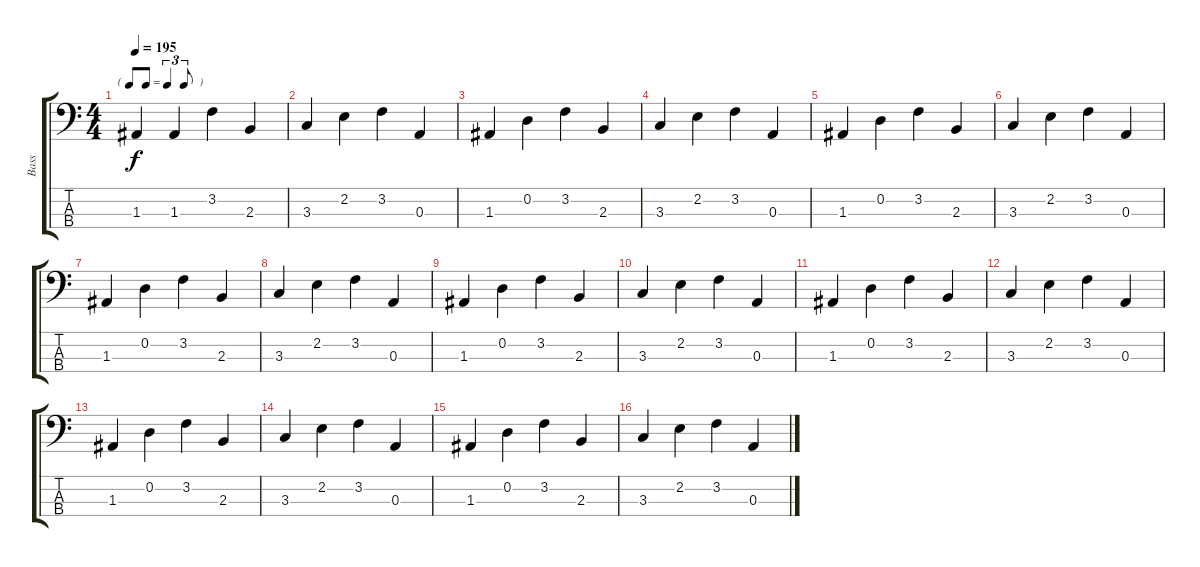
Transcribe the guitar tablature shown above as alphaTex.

\track ("Bass" "Bass") {instrument electricbassfinger}
\staff {score tabs}
\tuning (G2 D2 A1 E1) {hide}
\ts (4 4)
\tf triplet8th
\tempo 195
\clef f4
\ks c
1.3.4{dy f} 1.3.4 3.2.4 2.3.4 |
3.3.4 2.2.4 3.2.4 0.3.4 |
1.3.4 0.2.4 3.2.4 2.3.4 |
3.3.4 2.2.4 3.2.4 0.3.4 |
1.3.4 0.2.4 3.2.4 2.3.4 |
3.3.4 2.2.4 3.2.4 0.3.4 |
1.3.4 0.2.4 3.2.4 2.3.4 |
3.3.4 2.2.4 3.2.4 0.3.4 |
1.3.4 0.2.4 3.2.4 2.3.4 |
3.3.4 2.2.4 3.2.4 0.3.4 |
1.3.4 0.2.4 3.2.4 2.3.4 |
3.3.4 2.2.4 3.2.4 0.3.4 |
1.3.4 0.2.4 3.2.4 2.3.4 |
3.3.4 2.2.4 3.2.4 0.3.4 |
1.3.4 0.2.4 3.2.4 2.3.4 |
3.3.4 2.2.4 3.2.4 0.3.4
